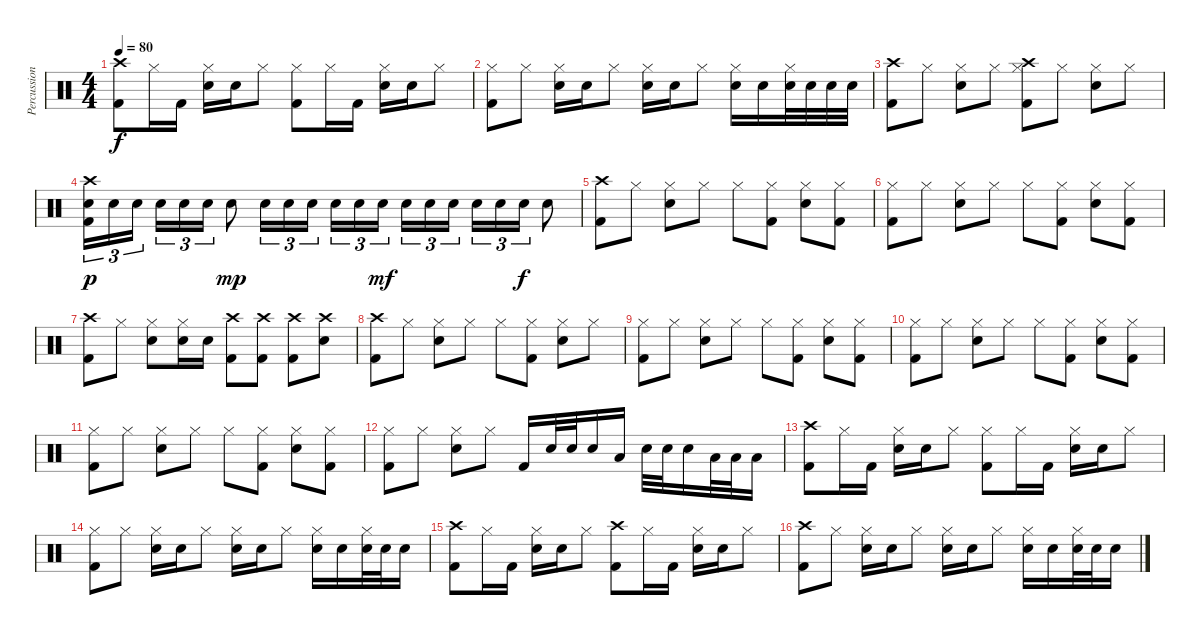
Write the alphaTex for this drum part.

\track ("Percussion" "Percussion") {instrument percussion}
\staff {score}
\articulation defaults
\ts (4 4)
\tempo 80
\clef neutral
\ks c
("Crash high (hit)" "Kick (hit) 2").8{dy f} "Hi-Hat (closed)".16 "Kick (hit) 2".16 ("Hi-Hat (closed)" "Snare (hit) 2").16 "Snare (hit) 2".16 "Hi-Hat (closed)".8 ("Hi-Hat (closed)" "Kick (hit) 2").8 "Hi-Hat (closed)".16 "Kick (hit) 2".16 ("Hi-Hat (closed)" "Snare (hit) 2").16 "Snare (hit) 2".16 "Hi-Hat (closed)".8 |
("Hi-Hat (closed)" "Kick (hit) 2").8 "Hi-Hat (closed)".8 ("Hi-Hat (closed)" "Snare (hit) 2").16 "Snare (hit) 2".16 "Hi-Hat (closed)".8 ("Hi-Hat (closed)" "Snare (hit) 2").16 "Snare (hit) 2".16 "Hi-Hat (closed)".8 ("Hi-Hat (closed)" "Snare (hit) 2").16 "Snare (hit) 2".16 ("Hi-Hat (closed)" "Snare (hit) 2").32 "Snare (hit) 2".32 "Snare (hit) 2".32 "Snare (hit) 2".32 |
("Crash high (hit)" "Kick (hit) 2").8 "Hi-Hat (closed)".8 ("Hi-Hat (closed)" "Snare (hit) 2").8 "Hi-Hat (closed)".8 ("Crash high (hit)" "Hi-Hat (closed)" "Kick (hit) 2").8 "Hi-Hat (closed)".8 ("Hi-Hat (closed)" "Snare (hit) 2").8 "Hi-Hat (closed)".8 |
("Crash high (hit)" "Snare (hit) 2" "Kick (hit) 2").16{tu (3 2) dy p} "Snare (hit) 2".16{tu (3 2)} "Snare (hit) 2".16{tu (3 2) beam splitsecondary} "Snare (hit) 2".16{tu (3 2)} "Snare (hit) 2".16{tu (3 2)} "Snare (hit) 2".16{tu (3 2)} "Snare (hit) 2".8{dy mp} "Snare (hit) 2".16{tu (3 2)} "Snare (hit) 2".16{tu (3 2)} "Snare (hit) 2".16{tu (3 2)} "Snare (hit) 2".16{tu (3 2)} "Snare (hit) 2".16{tu (3 2)} "Snare (hit) 2".16{tu (3 2) dy mf beam splitsecondary} "Snare (hit) 2".16{tu (3 2)} "Snare (hit) 2".16{tu (3 2)} "Snare (hit) 2".16{tu (3 2)} "Snare (hit) 2".16{tu (3 2)} "Snare (hit) 2".16{tu (3 2)} "Snare (hit) 2".16{tu (3 2) dy f} "Snare (hit) 2".8 |
("Crash high (hit)" "Kick (hit) 2").8 "Hi-Hat (closed)".8 ("Hi-Hat (closed)" "Snare (hit) 2").8 "Hi-Hat (closed)".8 "Hi-Hat (closed)".8 ("Hi-Hat (closed)" "Kick (hit) 2").8 ("Hi-Hat (closed)" "Snare (hit) 2").8 ("Hi-Hat (closed)" "Kick (hit) 2").8 |
("Hi-Hat (closed)" "Kick (hit) 2").8 "Hi-Hat (closed)".8 ("Hi-Hat (closed)" "Snare (hit) 2").8 "Hi-Hat (closed)".8 "Hi-Hat (closed)".8 ("Hi-Hat (closed)" "Kick (hit) 2").8 ("Hi-Hat (closed)" "Snare (hit) 2").8 ("Hi-Hat (closed)" "Kick (hit) 2").8 |
("Crash high (hit)" "Kick (hit) 2").8 "Hi-Hat (closed)".8 ("Hi-Hat (closed)" "Snare (hit) 2").8 ("Hi-Hat (closed)" "Snare (hit) 2").16 "Snare (hit) 2".16 ("Crash high (hit)" "Kick (hit) 2").8 ("Crash high (hit)" "Kick (hit) 2").8 ("Crash high (hit)" "Kick (hit) 2").8 ("Crash high (hit)" "Snare (hit) 2").8 |
("Crash high (hit)" "Kick (hit) 2").8 "Hi-Hat (closed)".8 ("Hi-Hat (closed)" "Snare (hit) 2").8 "Hi-Hat (closed)".8 "Hi-Hat (closed)".8 ("Hi-Hat (closed)" "Kick (hit) 2").8 ("Hi-Hat (closed)" "Snare (hit) 2").8 "Hi-Hat (closed)".8 |
("Hi-Hat (closed)" "Kick (hit) 2").8 "Hi-Hat (closed)".8 ("Hi-Hat (closed)" "Snare (hit) 2").8 "Hi-Hat (closed)".8 "Hi-Hat (closed)".8 ("Hi-Hat (closed)" "Kick (hit) 2").8 ("Hi-Hat (closed)" "Snare (hit) 2").8 ("Hi-Hat (closed)" "Kick (hit) 2").8 |
("Hi-Hat (closed)" "Kick (hit) 2").8 "Hi-Hat (closed)".8 ("Hi-Hat (closed)" "Snare (hit) 2").8 "Hi-Hat (closed)".8 "Hi-Hat (closed)".8 ("Hi-Hat (closed)" "Kick (hit) 2").8 ("Hi-Hat (closed)" "Snare (hit) 2").8 ("Hi-Hat (closed)" "Kick (hit) 2").8 |
("Hi-Hat (closed)" "Kick (hit) 2").8 "Hi-Hat (closed)".8 ("Hi-Hat (closed)" "Snare (hit) 2").8 "Hi-Hat (closed)".8 "Hi-Hat (closed)".8 ("Hi-Hat (closed)" "Kick (hit) 2").8 ("Hi-Hat (closed)" "Snare (hit) 2").8 ("Hi-Hat (closed)" "Kick (hit) 2").8 |
("Hi-Hat (closed)" "Kick (hit) 2").8 "Hi-Hat (closed)".8 ("Hi-Hat (closed)" "Snare (hit) 2").8 "Hi-Hat (closed)".8 "Kick (hit) 2".16 "Snare (hit) 2".32 "Snare (hit) 2".32 "Snare (hit) 2".16 "Low Floor Tom (hit)".16 "Snare (hit) 2".32 "Snare (hit) 2".32 "Snare (hit) 2".16 "Low Floor Tom (hit)".32 "Low Floor Tom (hit)".32 "Low Floor Tom (hit)".16 |
("Crash high (hit)" "Kick (hit) 2").8 "Hi-Hat (closed)".16 "Kick (hit) 2".16 ("Hi-Hat (closed)" "Snare (hit) 2").16 "Snare (hit) 2".16 "Hi-Hat (closed)".8 ("Hi-Hat (closed)" "Kick (hit) 2").8 "Hi-Hat (closed)".16 "Kick (hit) 2".16 ("Hi-Hat (closed)" "Snare (hit) 2").16 "Snare (hit) 2".16 "Hi-Hat (closed)".8 |
("Hi-Hat (closed)" "Kick (hit) 2").8 "Hi-Hat (closed)".8 ("Hi-Hat (closed)" "Snare (hit) 2").16 "Snare (hit) 2".16 "Hi-Hat (closed)".8 ("Hi-Hat (closed)" "Snare (hit) 2").16 "Snare (hit) 2".16 "Hi-Hat (closed)".8 ("Hi-Hat (closed)" "Snare (hit) 2").16 "Snare (hit) 2".16 ("Hi-Hat (closed)" "Snare (hit) 2").32 "Snare (hit) 2".32 "Snare (hit) 2".16 |
("Crash high (hit)" "Kick (hit) 2").8 "Hi-Hat (closed)".16 "Kick (hit) 2".16 ("Hi-Hat (closed)" "Snare (hit) 2").16 "Snare (hit) 2".16 "Hi-Hat (closed)".8 ("Crash high (hit)" "Kick (hit) 2").8 "Hi-Hat (closed)".16 "Kick (hit) 2".16 ("Hi-Hat (closed)" "Snare (hit) 2").16 "Snare (hit) 2".16 "Hi-Hat (closed)".8 |
("Crash high (hit)" "Kick (hit) 2").8 "Hi-Hat (closed)".8 ("Hi-Hat (closed)" "Snare (hit) 2").16 "Snare (hit) 2".16 "Hi-Hat (closed)".8 ("Hi-Hat (closed)" "Snare (hit) 2").16 "Snare (hit) 2".16 "Hi-Hat (closed)".8 ("Hi-Hat (closed)" "Snare (hit) 2").16 "Snare (hit) 2".16 ("Hi-Hat (closed)" "Snare (hit) 2").32 "Snare (hit) 2".32 "Snare (hit) 2".16
